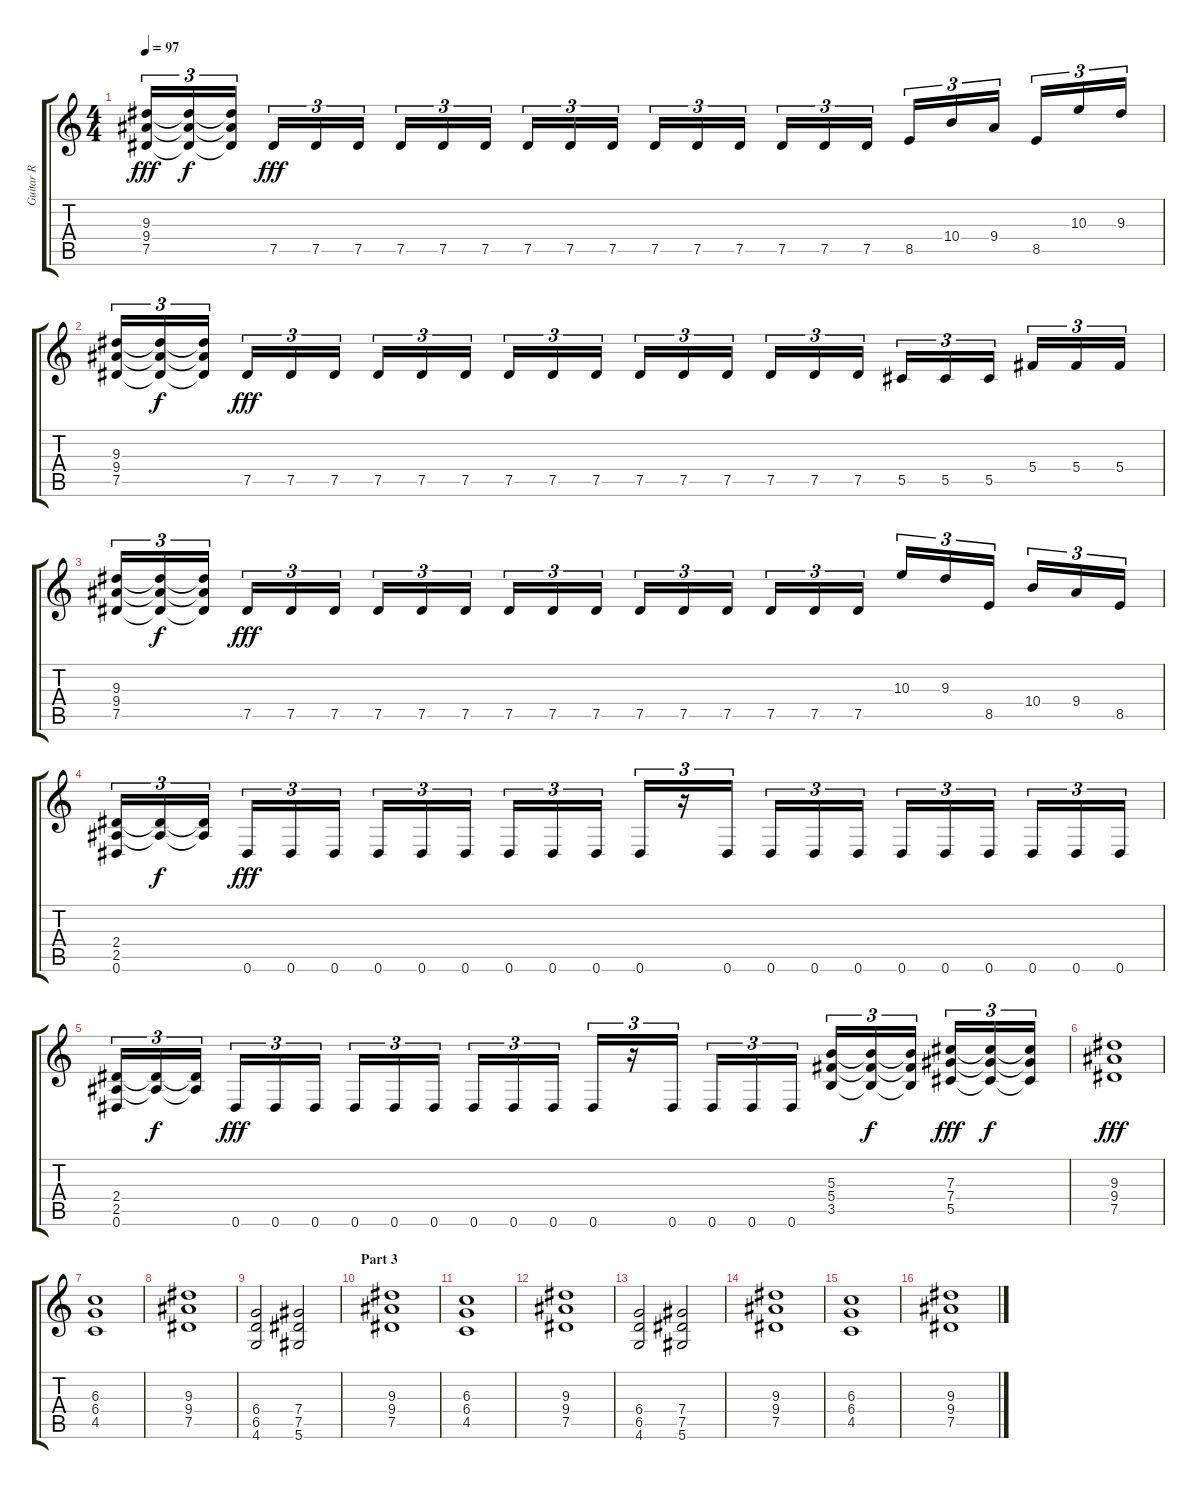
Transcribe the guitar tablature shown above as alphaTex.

\track ("Guitar R" "Guitar R") {instrument distortionguitar}
\staff {score tabs}
\tuning (Eb4 Bb3 Gb3 Db3 Ab2 Eb2) {hide}
\ts (4 4)
\tempo 97
\clef g2
\ks c
(9.3 9.4 7.5).16{tu (3 2) dy fff} (9.3{t} 9.4{t} 7.5{t}).16{tu (3 2) dy f} (9.3{t} 9.4{t} 7.5{t}).16{tu (3 2)} 7.5.16{tu (3 2) dy fff} 7.5.16{tu (3 2)} 7.5.16{tu (3 2)} 7.5.16{tu (3 2)} 7.5.16{tu (3 2)} 7.5.16{tu (3 2)} 7.5.16{tu (3 2)} 7.5.16{tu (3 2)} 7.5.16{tu (3 2)} 7.5.16{tu (3 2)} 7.5.16{tu (3 2)} 7.5.16{tu (3 2)} 7.5.16{tu (3 2)} 7.5.16{tu (3 2)} 7.5.16{tu (3 2)} 8.5.16{tu (3 2)} 10.4.16{tu (3 2)} 9.4.16{tu (3 2)} 8.5.16{tu (3 2)} 10.3.16{tu (3 2)} 9.3.16{tu (3 2)} |
(9.3 9.4 7.5).16{tu (3 2)} (9.3{t} 9.4{t} 7.5{t}).16{tu (3 2) dy f} (9.3{t} 9.4{t} 7.5{t}).16{tu (3 2)} 7.5.16{tu (3 2) dy fff} 7.5.16{tu (3 2)} 7.5.16{tu (3 2)} 7.5.16{tu (3 2)} 7.5.16{tu (3 2)} 7.5.16{tu (3 2)} 7.5.16{tu (3 2)} 7.5.16{tu (3 2)} 7.5.16{tu (3 2)} 7.5.16{tu (3 2)} 7.5.16{tu (3 2)} 7.5.16{tu (3 2)} 7.5.16{tu (3 2)} 7.5.16{tu (3 2)} 7.5.16{tu (3 2)} 5.5.16{tu (3 2)} 5.5.16{tu (3 2)} 5.5.16{tu (3 2)} 5.4.16{tu (3 2)} 5.4.16{tu (3 2)} 5.4.16{tu (3 2)} |
(9.3 9.4 7.5).16{tu (3 2)} (9.3{t} 9.4{t} 7.5{t}).16{tu (3 2) dy f} (9.3{t} 9.4{t} 7.5{t}).16{tu (3 2)} 7.5.16{tu (3 2) dy fff} 7.5.16{tu (3 2)} 7.5.16{tu (3 2)} 7.5.16{tu (3 2)} 7.5.16{tu (3 2)} 7.5.16{tu (3 2)} 7.5.16{tu (3 2)} 7.5.16{tu (3 2)} 7.5.16{tu (3 2)} 7.5.16{tu (3 2)} 7.5.16{tu (3 2)} 7.5.16{tu (3 2)} 7.5.16{tu (3 2)} 7.5.16{tu (3 2)} 7.5.16{tu (3 2)} 10.3.16{tu (3 2)} 9.3.16{tu (3 2)} 8.5.16{tu (3 2)} 10.4.16{tu (3 2)} 9.4.16{tu (3 2)} 8.5.16{tu (3 2)} |
(2.4 2.5 0.6).16{tu (3 2)} (2.4{t} 2.5{t}).16{tu (3 2) dy f} (2.4{t} 2.5{t}).16{tu (3 2)} 0.6.16{tu (3 2) dy fff} 0.6.16{tu (3 2)} 0.6.16{tu (3 2)} 0.6.16{tu (3 2)} 0.6.16{tu (3 2)} 0.6.16{tu (3 2)} 0.6.16{tu (3 2)} 0.6.16{tu (3 2)} 0.6.16{tu (3 2)} 0.6.16{tu (3 2)} r.16{tu (3 2)} 0.6.16{tu (3 2)} 0.6.16{tu (3 2)} 0.6.16{tu (3 2)} 0.6.16{tu (3 2)} 0.6.16{tu (3 2)} 0.6.16{tu (3 2)} 0.6.16{tu (3 2)} 0.6.16{tu (3 2)} 0.6.16{tu (3 2)} 0.6.16{tu (3 2)} |
(2.4 2.5 0.6).16{tu (3 2)} (2.4{t} 2.5{t}).16{tu (3 2) dy f} (2.4{t} 2.5{t}).16{tu (3 2)} 0.6.16{tu (3 2) dy fff} 0.6.16{tu (3 2)} 0.6.16{tu (3 2)} 0.6.16{tu (3 2)} 0.6.16{tu (3 2)} 0.6.16{tu (3 2)} 0.6.16{tu (3 2)} 0.6.16{tu (3 2)} 0.6.16{tu (3 2)} 0.6.16{tu (3 2)} r.16{tu (3 2)} 0.6.16{tu (3 2)} 0.6.16{tu (3 2)} 0.6.16{tu (3 2)} 0.6.16{tu (3 2)} (5.3 5.4 3.5).16{tu (3 2)} (5.3{t} 5.4{t} 3.5{t}).16{tu (3 2) dy f} (5.3{t} 5.4{t} 3.5{t}).16{tu (3 2)} (7.3 7.4 5.5).16{tu (3 2) dy fff} (7.3{t} 7.4{t} 5.5{t}).16{tu (3 2) dy f} (7.3{t} 7.4{t} 5.5{t}).16{tu (3 2)} |
(9.3 9.4 7.5).1{dy fff} |
(6.3 6.4 4.5).1 |
(9.3 9.4 7.5).1 |
(6.4 6.5 4.6).2 (7.4 7.5 5.6).2 |
\section ("" "Part 3")
(9.3 9.4 7.5).1 |
(6.3 6.4 4.5).1 |
(9.3 9.4 7.5).1 |
(6.4 6.5 4.6).2 (7.4 7.5 5.6).2 |
(9.3 9.4 7.5).1 |
(6.3 6.4 4.5).1 |
(9.3 9.4 7.5).1
